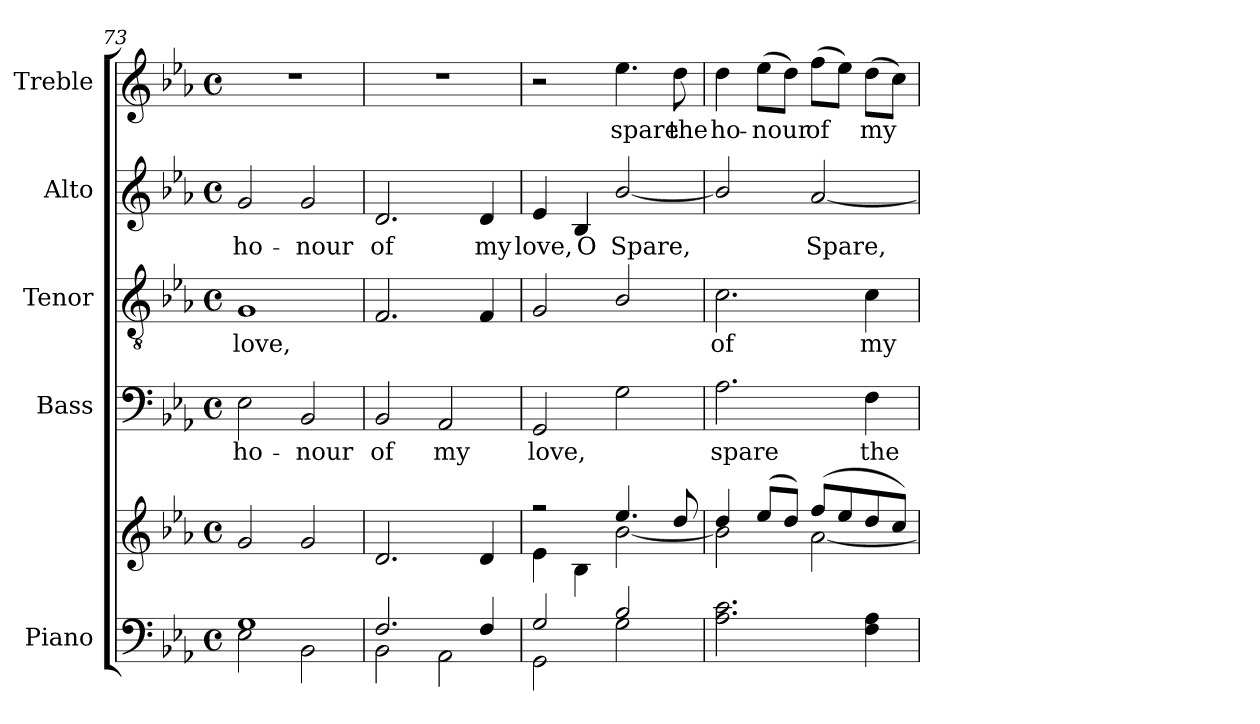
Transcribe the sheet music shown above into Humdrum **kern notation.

**kern	**kern	**kern	**text	**kern	**text	**kern	**text	**kern	**text
*part5	*part5	*part4	*part4	*part3	*part3	*part2	*part2	*part1	*part1
*staff6	*staff5	*staff4	*staff4	*staff3	*staff3	*staff2	*staff2	*staff1	*staff1
*I"Piano	*	*I"Bass	*	*I"Tenor	*	*I"Alto	*	*I"Treble	*
*I'Pno.	*	*I'B.	*	*I'T.	*	*I'A.	*	*	*
*clefF4	*clefG2	*clefF4	*	*clefGv2	*	*clefG2	*	*clefG2	*
*	*	*	*	*ITrd7c12	*	*	*	*	*
*k[b-e-a-]	*k[b-e-a-]	*k[b-e-a-]	*	*k[b-e-a-]	*	*k[b-e-a-]	*	*k[b-e-a-]	*
*E-:	*E-:	*E-:	*	*E-:	*	*E-:	*	*E-:	*
*M4/4	*M4/4	*M4/4	*	*M4/4	*	*M4/4	*	*M4/4	*
*met(c)	*met(c)	*met(c)	*	*met(c)	*	*met(c)	*	*met(c)	*
=73	=73	=73	=73	=73	=73	=73	=73	=73	=73
*^	*	*	*	*	*	*	*	*	*
!	!	!	!	!LO:LY:b:color=#000000	!	!	!	!	!	!
!	!	!	!	!	!	!LO:LY:b:color=#000000	!	!	!	!
!	!	!	!	!	!	!	!	!LO:LY:b:color=#000000	!	!
1Gi	2E-i\	2gi/	2E-i\	ho-	1GGi	love,	2gi/	ho-	1r	.
!	!	!	!	!LO:LY:b:color=#000000	!	!	!	!	!	!
!	!	!	!	!	!	!	!	!LO:LY:b:color=#000000	!	!
.	2BB-i\	2gi/	2BB-i/	-nour	.	.	2gi/	-nour	.	.
=74	=74	=74	=74	=74	=74	=74	=74	=74	=74	=74
!	!	!	!	!LO:LY:b:color=#000000	!	!	!	!	!	!
!	!	!	!	!	!	!	!	!LO:LY:b:color=#000000	!	!
2.Fi/	2BB-i\	2.di/	2BB-i/	of	2.FFi/	.	2.di/	of	1r	.
!	!	!	!	!LO:LY:b:color=#000000	!	!	!	!	!	!
.	2AA-i\	.	2AA-i/	my	.	.	.	.	.	.
!	!	!	!	!	!	!	!	!LO:LY:b:color=#000000	!	!
4Fi/	.	4di/	.	.	4FFi/	.	4di/	my	.	.
=75	=75	=75	=75	=75	=75	=75	=75	=75	=75	=75
*	*	*^	*	*	*	*	*	*	*	*
!	!	!	!	!	!LO:LY:b:color=#000000	!	!	!	!	!	!
!	!	!	!	!	!	!	!	!	!LO:LY:b:color=#000000	!	!
2Gi/	2GGi\	2r	4e-i\	2GGi/	love,	2GGi/	.	4e-i/	love,	2r	.
!	!	!	!	!	!	!	!	!	!LO:LY:b:color=#000000	!	!
.	.	.	4B-i\	.	.	.	.	4B-i/	O	.	.
!	!	!	!	!	!	!	!	!	!LO:LY:b:color=#000000	!	!
!	!	!	!	!	!	!	!	!	!	!	!LO:LY:b:color=#000000
2B-i/	2Gi\	4.ee-i/	[2b-i\	2Gi\	.	2BB-i/	.	[2b-i/	Spare,	4.ee-i\	spare
!	!	!	!	!	!	!	!	!	!	!	!LO:LY:b:color=#000000
.	.	8ddi/	.	.	.	.	.	.	.	8ddi\	the
*v	*v	*	*	*	*	*	*	*	*	*	*
!!LO:PB:g=z
=76	=76	=76	=76	=76	=76	=76	=76	=76	=76	=76
!	!	!	!	!LO:LY:b:color=#000000	!	!	!	!	!	!
!	!	!	!	!	!	!LO:LY:b:color=#000000	!	!	!	!
!	!	!	!	!	!	!	!	!	!	!LO:LY:b:color=#000000
2.A-i\ 2.ci	4ddi/	2b-i\]	2.A-i\	spare	2.Ci\	of	2b-i/]	.	4ddi\	ho-
!	!	!	!	!	!	!	!	!	!	!LO:LY:b:color=#000000
.	(8ee-i/L	.	.	.	.	.	.	.	(8ee-i\L	-nour
.	8ddi/J)	.	.	.	.	.	.	.	8ddi\J)	.
!	!	!	!	!	!	!	!	!LO:LY:b:color=#000000	!	!
!	!	!	!	!	!	!	!	!	!	!LO:LY:b:color=#000000
.	(8ffi/L	[2a-i\	.	.	.	.	[2a-i/	Spare,	(8ffi\L	of
.	8ee-i/	.	.	.	.	.	.	.	8ee-i\J)	.
!	!	!	!	!LO:LY:b:color=#000000	!	!	!	!	!	!
!	!	!	!	!	!	!LO:LY:b:color=#000000	!	!	!	!
!	!	!	!	!	!	!	!	!	!	!LO:LY:b:color=#000000
4Fi\ 4A-i	8ddi/	.	4Fi\	the	4Ci\	my	.	.	(8ddi\L	my
.	8cci/J)	.	.	.	.	.	.	.	8cci\J)	.
*	*v	*v	*	*	*	*	*	*	*	*
=	=	=	=	=	=	=	=	=	=
*-	*-	*-	*-	*-	*-	*-	*-	*-	*-
